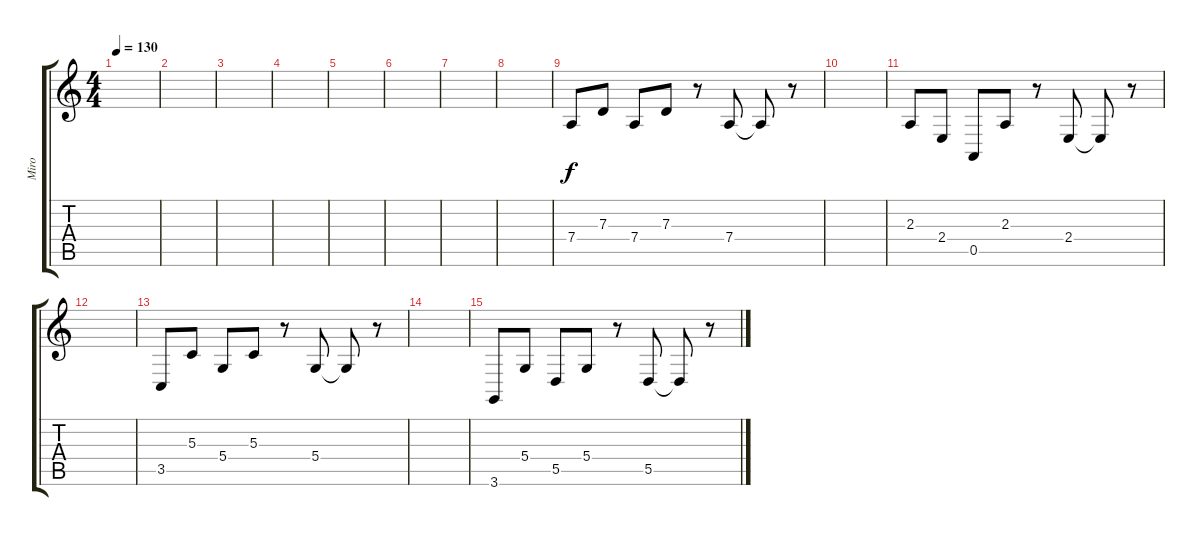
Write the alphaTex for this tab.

\track ("Miro" "Miro") {instrument acousticgrandpiano}
\staff {score tabs}
\tuning (E4 B3 G3 D3 A2 E2) {hide}
\ts (4 4)
\tempo 130
\clef g2
\ks c
|
|
|
|
|
|
|
|
7.4.8 7.3.8 7.4.8 7.3.8 r.8 7.4.8 7.4{t}.8 r.8 |
|
2.3.8 2.4.8 0.5.8 2.3.8 r.8 2.4.8 2.4{t}.8 r.8 |
|
3.5.8 5.3.8 5.4.8 5.3.8 r.8 5.4.8 5.4{t}.8 r.8 |
|
3.6.8 5.4.8 5.5.8 5.4.8 r.8 5.5.8 5.5{t}.8 r.8
